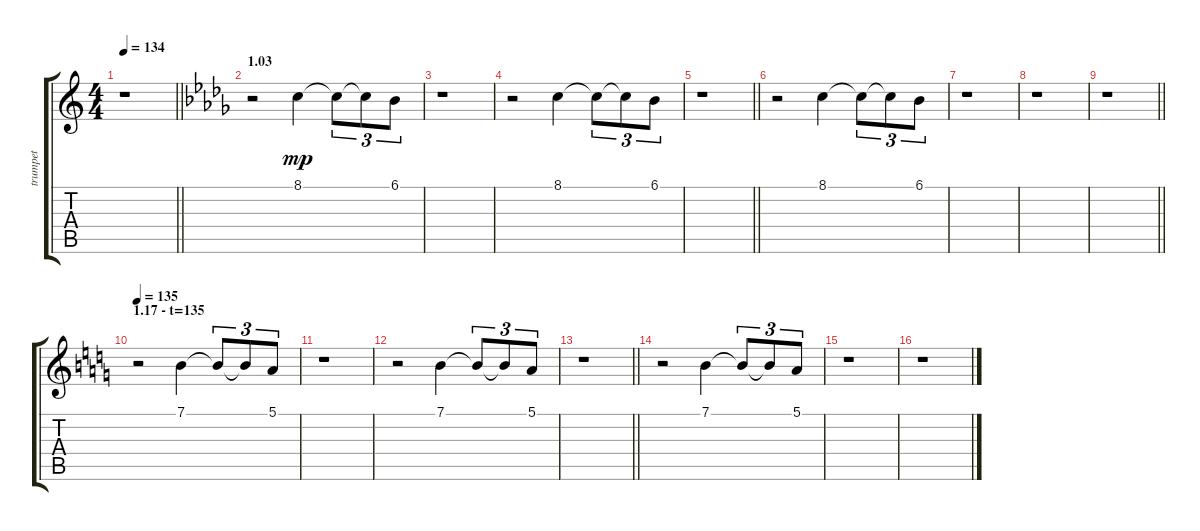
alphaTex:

\track ("trumpet" "trumpet") {instrument trumpet}
\staff {score tabs}
\tuning (E4 B3 G3 D3 A2 E2) {hide}
\ts (4 4)
\tempo 134
\clef g2
\barLineRight lightlight
\ks c
r.1{dy mp} |
\section ("" "1.03")
\ks db
r.2 8.1.4 8.1{t}.8{tu (3 2)} 8.1{t}.8{tu (3 2)} 6.1.8{tu (3 2)} |
r.1 |
r.2 8.1.4 8.1{t}.8{tu (3 2)} 8.1{t}.8{tu (3 2)} 6.1.8{tu (3 2)} |
\barLineRight lightlight
r.1 |
r.2 8.1.4 8.1{t}.8{tu (3 2)} 8.1{t}.8{tu (3 2)} 6.1.8{tu (3 2)} |
r.1 |
r.1 |
\barLineRight lightlight
r.1 |
\section ("" "1.17 - t=135")
\tempo 135
\ks c
r.2 7.1.4 7.1{t}.8{tu (3 2)} 7.1{t}.8{tu (3 2)} 5.1.8{tu (3 2)} |
r.1 |
r.2 7.1.4 7.1{t}.8{tu (3 2)} 7.1{t}.8{tu (3 2)} 5.1.8{tu (3 2)} |
\barLineRight lightlight
r.1 |
r.2 7.1.4 7.1{t}.8{tu (3 2)} 7.1{t}.8{tu (3 2)} 5.1.8{tu (3 2)} |
r.1 |
r.1
